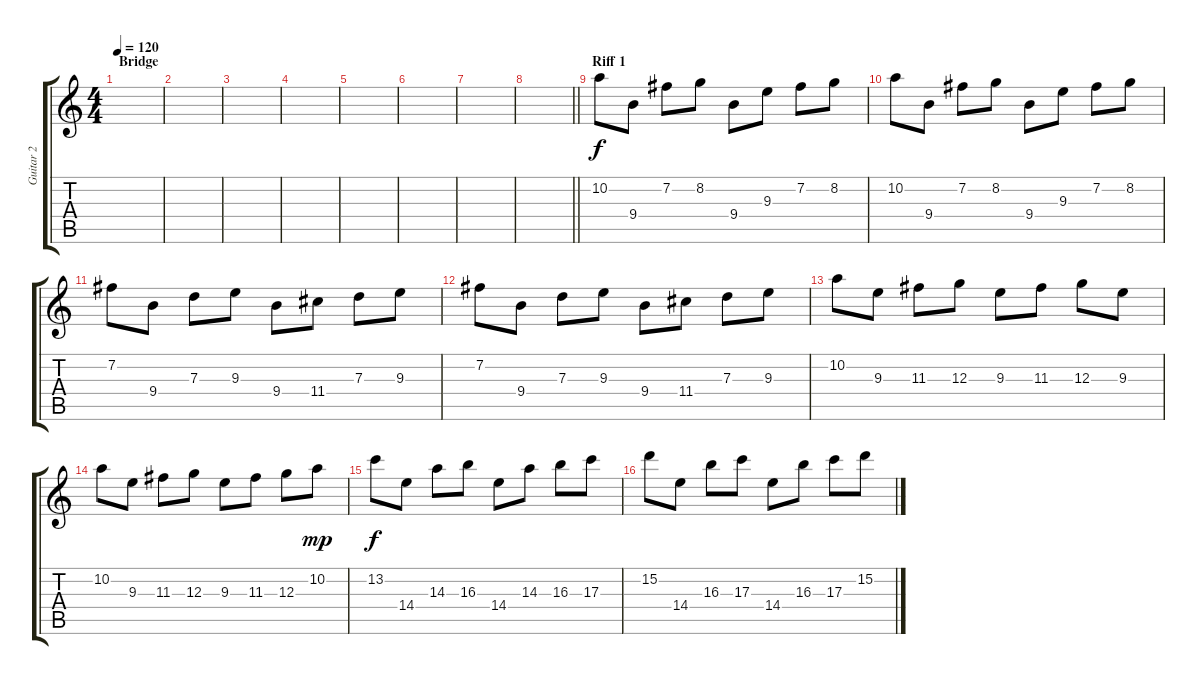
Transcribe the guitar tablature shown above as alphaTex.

\track ("Guitar 2" "Guitar 2") {instrument overdrivenguitar}
\staff {score tabs}
\tuning (E4 B3 G3 D3 A2 E2) {hide}
\ts (4 4)
\section ("" "Bridge")
\tempo 120
\clef g2
\ks c
|
|
|
|
|
|
|
\barLineRight lightlight
|
\section ("" "Riff 1")
10.2.8{volume 13 balance 8} 9.4.8 7.2.8 8.2.8 9.4.8 9.3.8 7.2.8 8.2.8 |
10.2.8 9.4.8 7.2.8 8.2.8 9.4.8 9.3.8 7.2.8 8.2.8 |
7.2.8 9.4.8 7.3.8 9.3.8 9.4.8 11.4.8 7.3.8 9.3.8 |
7.2.8 9.4.8 7.3.8 9.3.8 9.4.8 11.4.8 7.3.8 9.3.8 |
10.2.8 9.3.8 11.3.8 12.3.8 9.3.8 11.3.8 12.3.8 9.3.8 |
10.2.8 9.3.8 11.3.8 12.3.8 9.3.8 11.3.8 12.3.8 10.2.8{dy mp} |
13.2.8{dy f} 14.4.8 14.3.8 16.3.8 14.4.8 14.3.8 16.3.8 17.3.8 |
15.2.8 14.4.8 16.3.8 17.3.8 14.4.8 16.3.8 17.3.8 15.2.8
